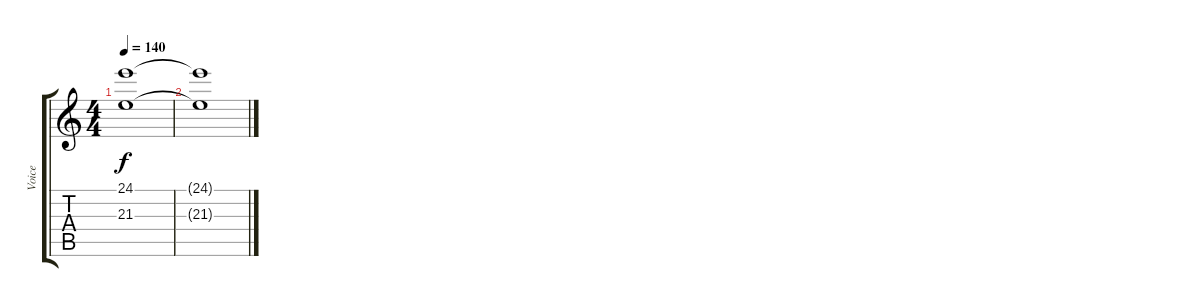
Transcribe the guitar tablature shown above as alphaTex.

\track ("Voice" "Voice") {instrument tenorsax}
\staff {score tabs}
\tuning (E4 B3 G3 D3 A2 E2) {hide}
\ts (4 4)
\tempo 140
\clef g2
\ks c
(24.1{t} 21.3{t}).1{dy f} |
(24.1{t} 21.3{t}).1
